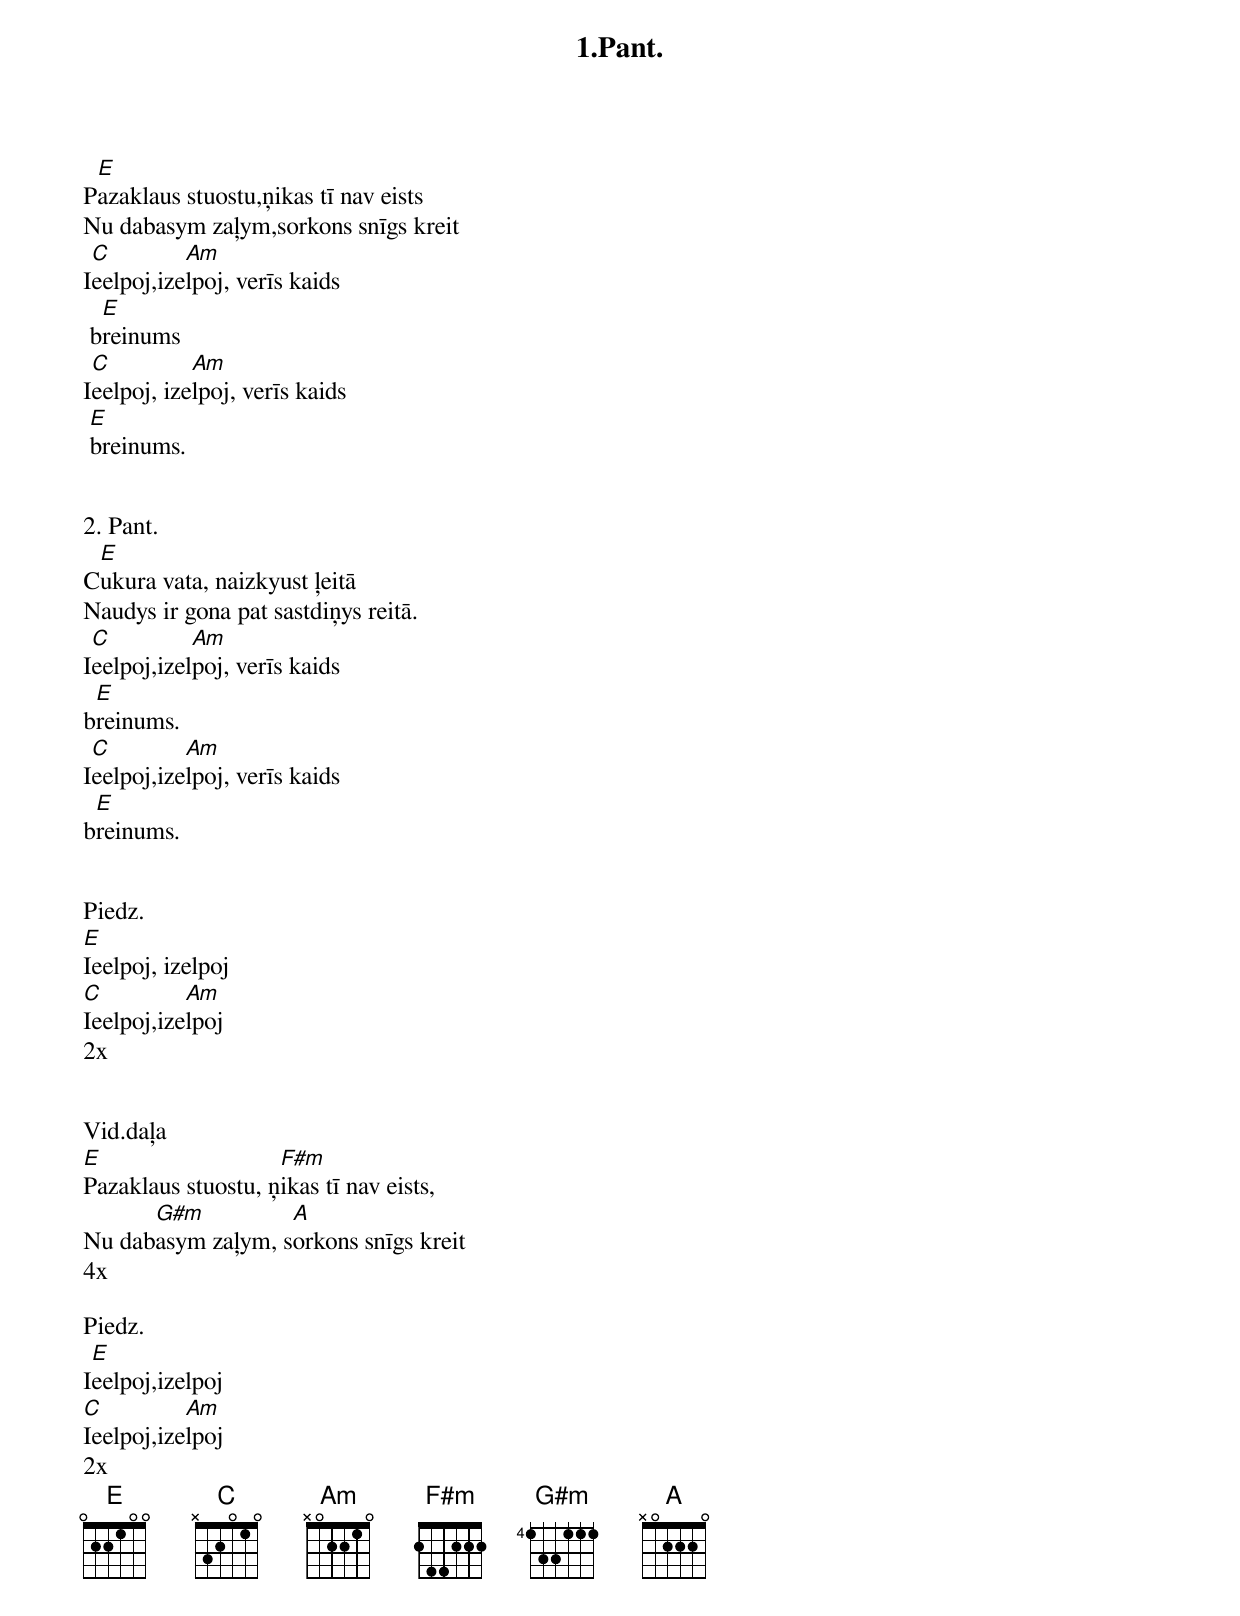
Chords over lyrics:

1.Pant.
 E
Pazaklaus stuostu,ņikas tī nav eists
Nu dabasym zaļym,sorkons snīgs kreit
 C         Am
Ieelpoj,izelpoj, verīs kaids
  E
 breinums
 C          Am
Ieelpoj, izelpoj, verīs kaids
 E
 breinums.


2. Pant.
 E
Cukura vata, naizkyust ļeitā
Naudys ir gona pat sastdiņys reitā.
 C          Am
Ieelpoj,izelpoj, verīs kaids
 E
breinums.
 C         Am
Ieelpoj,izelpoj, verīs kaids
 E
breinums.


Piedz.
E
Ieelpoj, izelpoj
C          Am
Ieelpoj,izelpoj
2x


Vid.daļa
E                   F#m
Pazaklaus stuostu, ņikas tī nav eists,
      G#m          A
Nu dabasym zaļym, sorkons snīgs kreit
4x

Piedz.
 E
Ieelpoj,izelpoj
C          Am
Ieelpoj,izelpoj
2x
